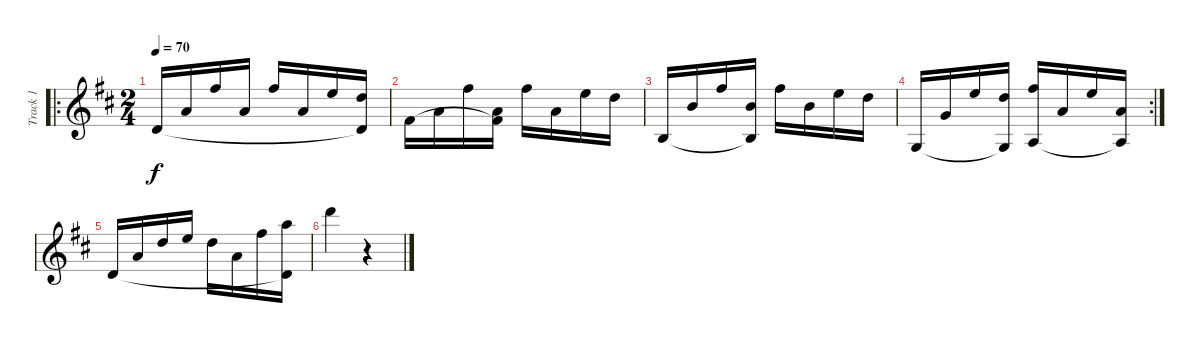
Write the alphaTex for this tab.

\track ("Track 1" "Track 1") {instrument acousticguitarnylon}
\staff {score}
\tuning (E4 B3 G3 D3 A2 E2) {hide}
\ro
\ts (2 4)
\tempo 70
\clef g2
\ks d
0.4.16{dy f} 2.3.16 2.1.16 2.3.16 2.1.16 2.3.16 0.1.16 (3.2 0.4{t}).16 |
4.4.16 2.3.16 2.1.16 (2.3 4.4{t}).16 2.1.16 2.3.16 0.1.16 3.2.16 |
2.5.16 4.3.16 2.1.16 (4.3 2.5{t}).16 2.1.16 4.3.16 0.1.16 3.2.16 |
\rc 2
3.6.16 0.3.16 0.1.16 (3.2 3.6{t}).16 (2.1 0.5).16 2.3.16 0.1.16 (2.3 0.5{t}).16 |
0.4.16 2.3.16 3.2.16 0.1.16 3.2.16 2.3.16 2.1.16 (5.1 0.4{t}).16 |
10.1.4 r.4
